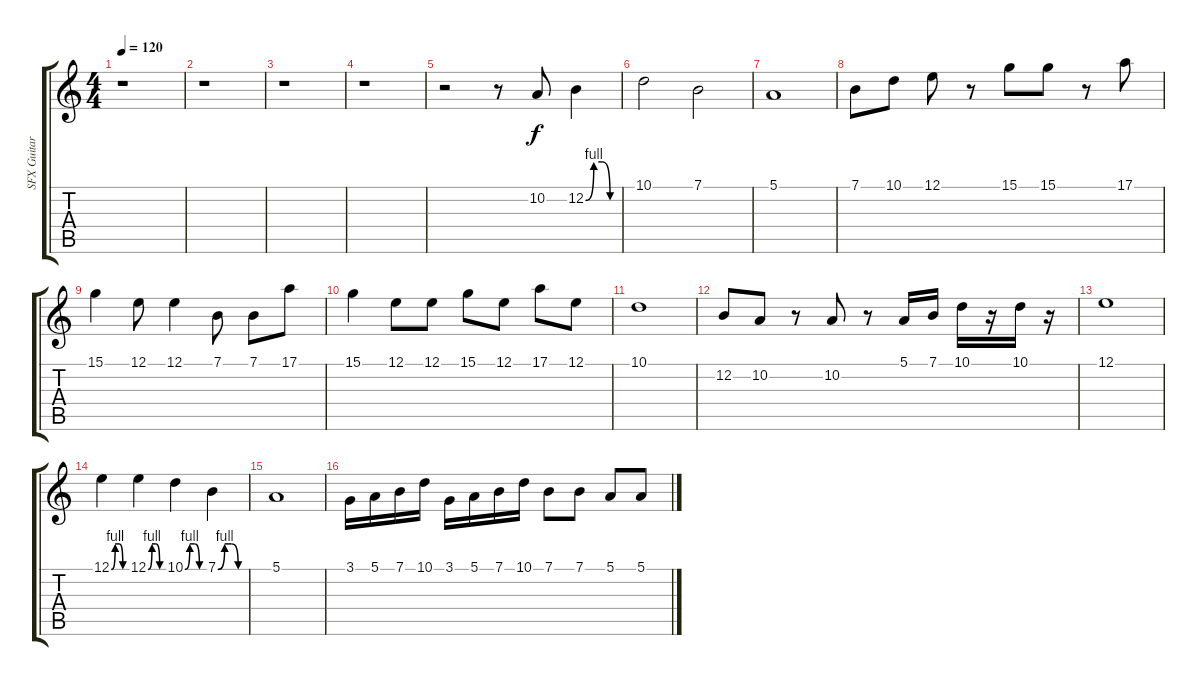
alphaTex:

\track ("SFX Guitar" "SFX Guitar") {instrument tremolostrings}
\staff {score tabs}
\tuning (E4 B3 G3 D3 A2 E2) {hide}
\ts (4 4)
\tempo 120
\clef g2
\ks c
r.1{dy f instrument tremolostrings} |
r.1 |
r.1 |
r.1 |
r.2 r.8 10.2.8 12.2{be (custom 0 0 15 4 30 4 45 0 60 0)}.4 |
10.1.2 7.1.2 |
5.1.1 |
7.1.8 10.1.8 12.1.8 r.8 15.1.8 15.1.8 r.8 17.1.8 |
15.1.4 12.1.8 12.1.4 7.1.8 7.1.8 17.1.8 |
15.1.4 12.1.8 12.1.8 15.1.8 12.1.8 17.1.8 12.1.8 |
10.1.1 |
12.2.8 10.2.8 r.8 10.2.8 r.8 5.1.16 7.1.16 10.1.16 r.16 10.1.16 r.16 |
12.1.1 |
12.1{be (custom 0 0 15 4 30 4 45 0 60 0)}.4 12.1{be (custom 0 0 15 4 30 4 45 0 60 0)}.4 10.1{be (custom 0 0 15 4 30 4 45 0 60 0)}.4 7.1{be (custom 0 0 15 4 30 4 45 0 60 0)}.4 |
5.1.1 |
3.1.16 5.1.16 7.1.16 10.1.16 3.1.16 5.1.16 7.1.16 10.1.16 7.1.8 7.1.8 5.1.8 5.1.8
